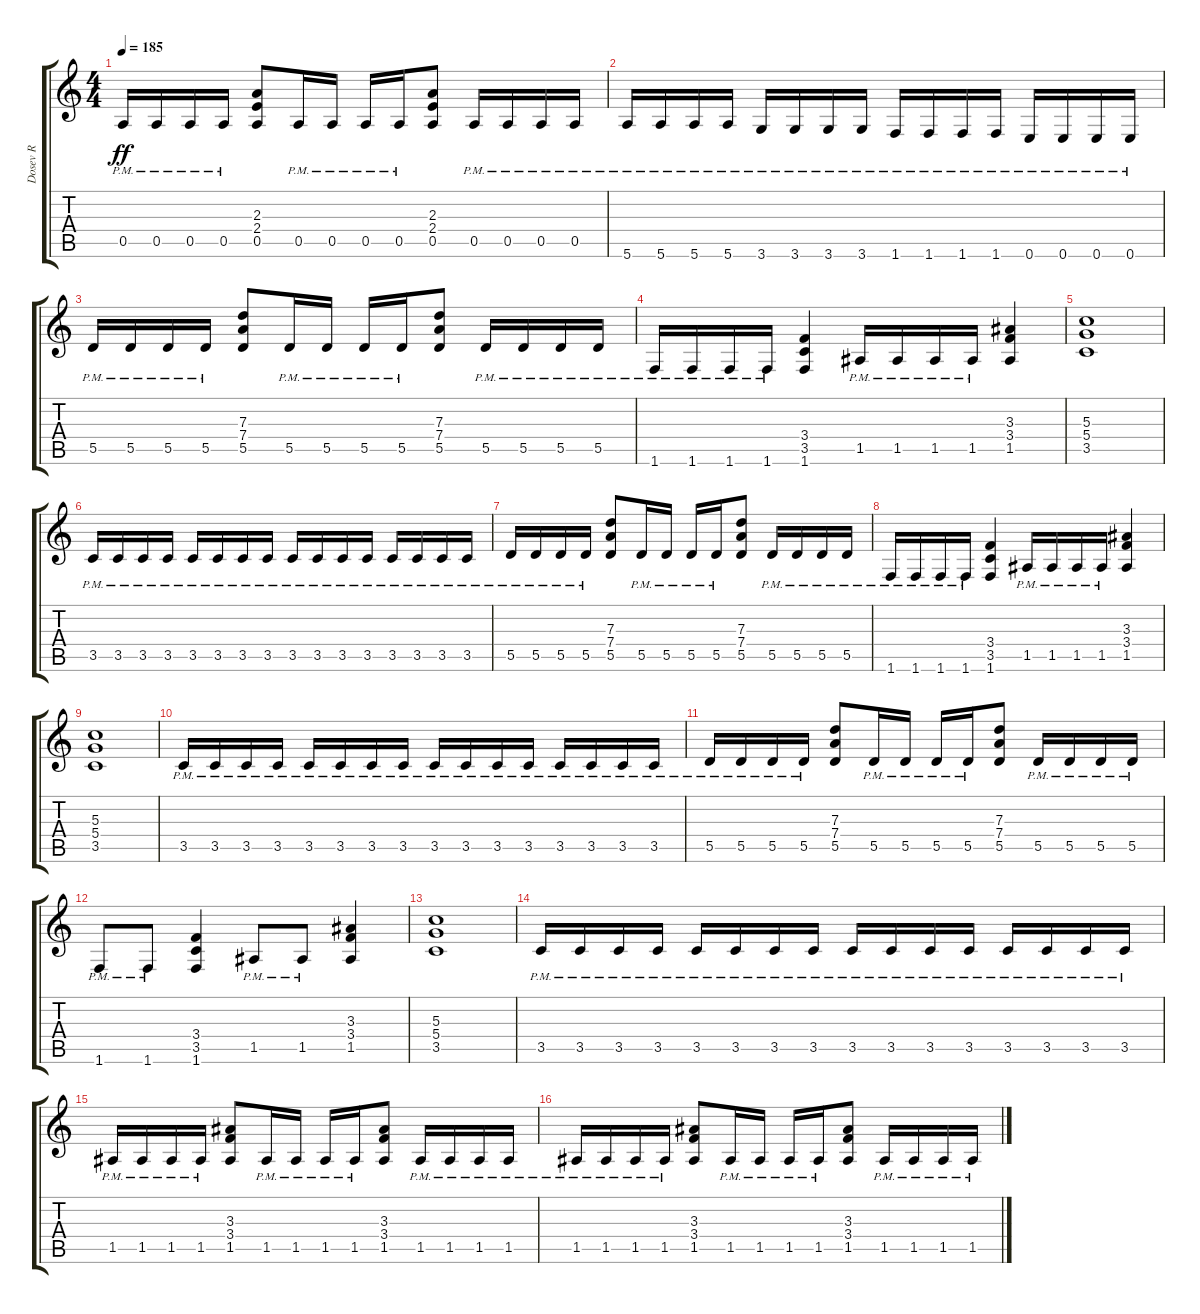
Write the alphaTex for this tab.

\track ("Dosev R" "Dosev R") {instrument distortionguitar}
\staff {score tabs}
\tuning (E4 B3 G3 D3 A2 E2) {hide}
\ts (4 4)
\tempo 185
\clef g2
\ks c
0.5{pm}.16{dy ff} 0.5{pm}.16 0.5{pm}.16 0.5{pm}.16 (2.3 2.4 0.5).8 0.5{pm}.16 0.5{pm}.16 0.5{pm}.16 0.5{pm}.16 (2.3 2.4 0.5).8 0.5{pm}.16 0.5{pm}.16 0.5{pm}.16 0.5{pm}.16 |
5.6{pm}.16 5.6{pm}.16 5.6{pm}.16 5.6{pm}.16 3.6{pm}.16 3.6{pm}.16 3.6{pm}.16 3.6{pm}.16 1.6{pm}.16 1.6{pm}.16 1.6{pm}.16 1.6{pm}.16 0.6{pm}.16 0.6{pm}.16 0.6{pm}.16 0.6{pm}.16 |
5.5{pm}.16 5.5{pm}.16 5.5{pm}.16 5.5{pm}.16 (7.3 7.4 5.5).8 5.5{pm}.16 5.5{pm}.16 5.5{pm}.16 5.5{pm}.16 (7.3 7.4 5.5).8 5.5{pm}.16 5.5{pm}.16 5.5{pm}.16 5.5{pm}.16 |
1.6{pm}.16 1.6{pm}.16 1.6{pm}.16 1.6{pm}.16 (3.4 3.5 1.6).4 1.5{pm}.16 1.5{pm}.16 1.5{pm}.16 1.5{pm}.16 (3.3 3.4 1.5).4 |
(5.3 5.4 3.5).1 |
3.5{pm}.16 3.5{pm}.16 3.5{pm}.16 3.5{pm}.16 3.5{pm}.16 3.5{pm}.16 3.5{pm}.16 3.5{pm}.16 3.5{pm}.16 3.5{pm}.16 3.5{pm}.16 3.5{pm}.16 3.5{pm}.16 3.5{pm}.16 3.5{pm}.16 3.5{pm}.16 |
5.5{pm}.16 5.5{pm}.16 5.5{pm}.16 5.5{pm}.16 (7.3 7.4 5.5).8 5.5{pm}.16 5.5{pm}.16 5.5{pm}.16 5.5{pm}.16 (7.3 7.4 5.5).8 5.5{pm}.16 5.5{pm}.16 5.5{pm}.16 5.5{pm}.16 |
1.6{pm}.16 1.6{pm}.16 1.6{pm}.16 1.6{pm}.16 (3.4 3.5 1.6).4 1.5{pm}.16 1.5{pm}.16 1.5{pm}.16 1.5{pm}.16 (3.3 3.4 1.5).4 |
(5.3 5.4 3.5).1 |
3.5{pm}.16 3.5{pm}.16 3.5{pm}.16 3.5{pm}.16 3.5{pm}.16 3.5{pm}.16 3.5{pm}.16 3.5{pm}.16 3.5{pm}.16 3.5{pm}.16 3.5{pm}.16 3.5{pm}.16 3.5{pm}.16 3.5{pm}.16 3.5{pm}.16 3.5{pm}.16 |
5.5{pm}.16 5.5{pm}.16 5.5{pm}.16 5.5{pm}.16 (7.3 7.4 5.5).8 5.5{pm}.16 5.5{pm}.16 5.5{pm}.16 5.5{pm}.16 (7.3 7.4 5.5).8 5.5{pm}.16 5.5{pm}.16 5.5{pm}.16 5.5{pm}.16 |
1.6{pm}.8 1.6{pm}.8 (3.4 3.5 1.6).4 1.5{pm}.8 1.5{pm}.8 (3.3 3.4 1.5).4 |
(5.3 5.4 3.5).1 |
3.5{pm}.16 3.5{pm}.16 3.5{pm}.16 3.5{pm}.16 3.5{pm}.16 3.5{pm}.16 3.5{pm}.16 3.5{pm}.16 3.5{pm}.16 3.5{pm}.16 3.5{pm}.16 3.5{pm}.16 3.5{pm}.16 3.5{pm}.16 3.5{pm}.16 3.5{pm}.16 |
1.5{pm}.16 1.5{pm}.16 1.5{pm}.16 1.5{pm}.16 (3.3 3.4 1.5).8 1.5{pm}.16 1.5{pm}.16 1.5{pm}.16 1.5{pm}.16 (3.3 3.4 1.5).8 1.5{pm}.16 1.5{pm}.16 1.5{pm}.16 1.5{pm}.16 |
1.5{pm}.16 1.5{pm}.16 1.5{pm}.16 1.5{pm}.16 (3.3 3.4 1.5).8 1.5{pm}.16 1.5{pm}.16 1.5{pm}.16 1.5{pm}.16 (3.3 3.4 1.5).8 1.5{pm}.16 1.5{pm}.16 1.5{pm}.16 1.5{pm}.16
